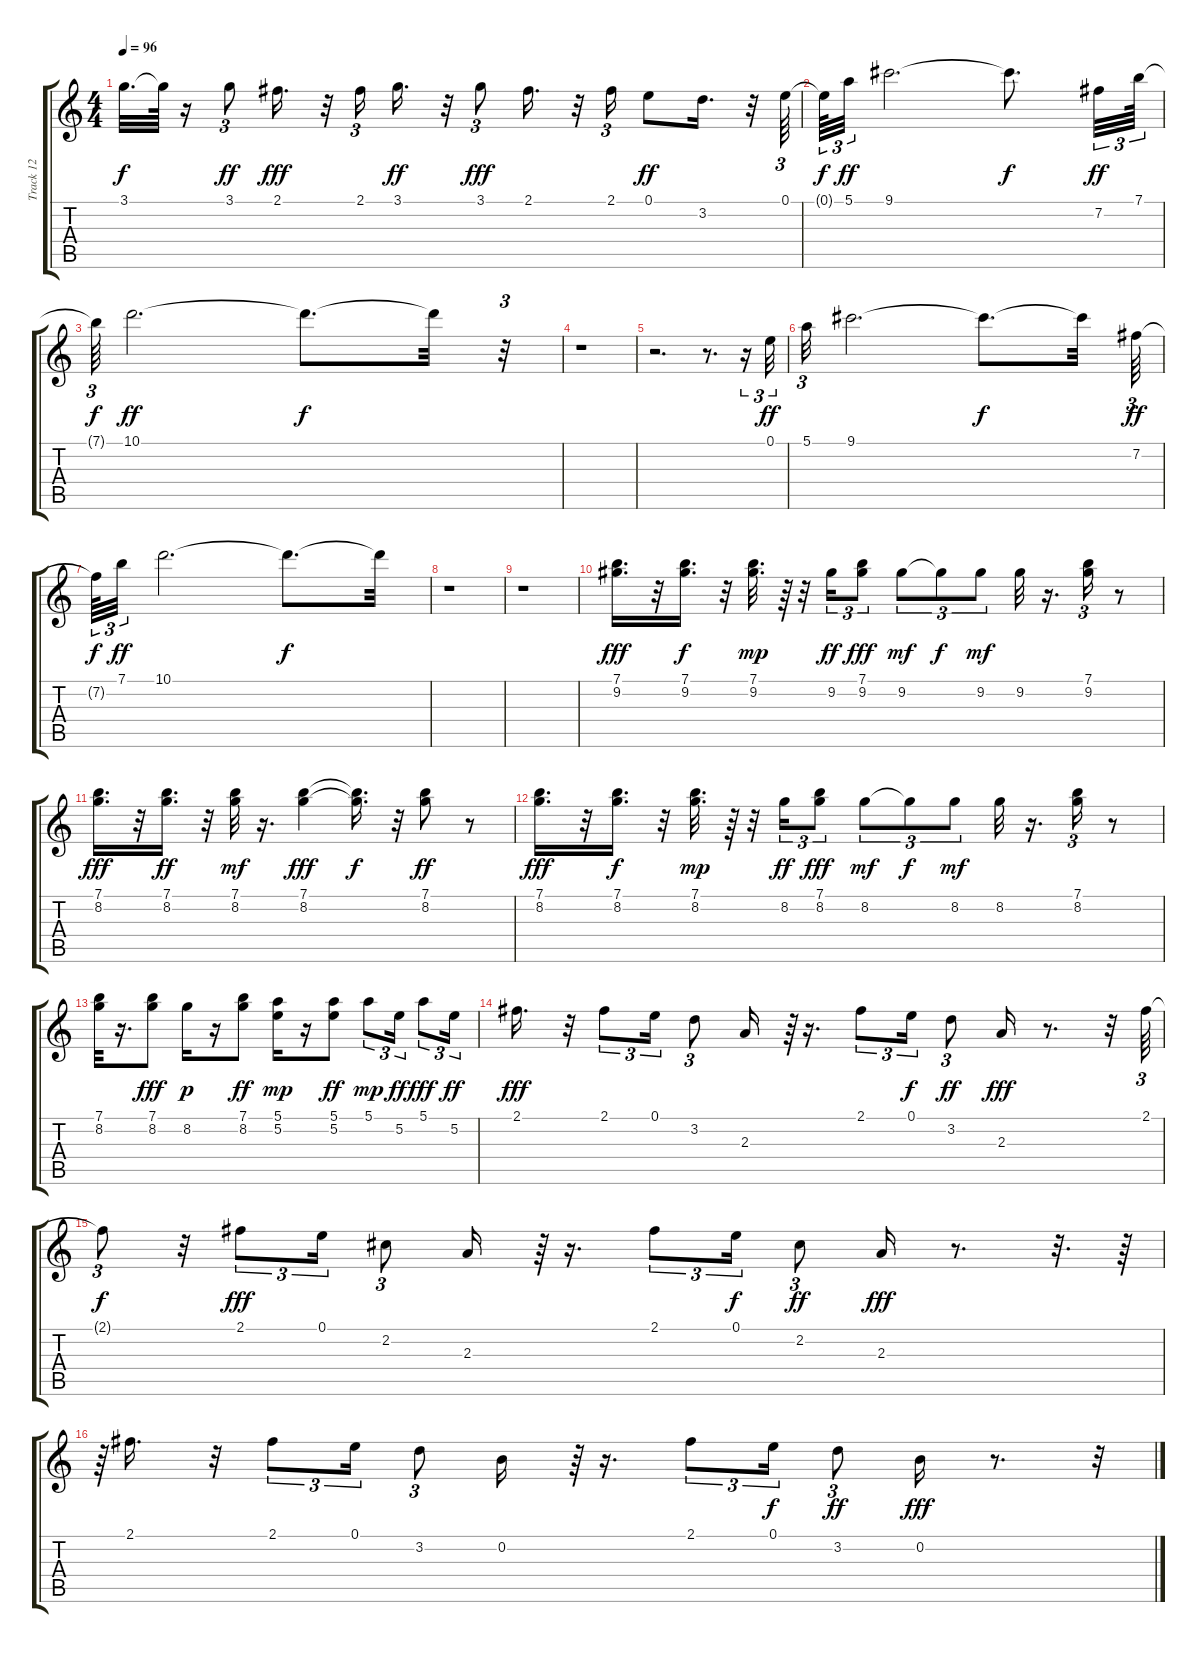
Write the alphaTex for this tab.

\track ("Track 12" "Track 12") {instrument acousticguitarsteel}
\staff {score tabs}
\tuning (E4 B3 G3 D3 A2 E2) {hide}
\ts (4 4)
\tempo 96
\clef g2
\ks c
3.1{t}.32{d dy f} 3.1{t}.64 r.16 3.1.8{tu (3 2) dy ff} 2.1.16{d dy fff} r.32 2.1.16{tu (3 2)} 3.1.16{d dy ff} r.32 3.1.8{tu (3 2) dy fff} 2.1.16{d} r.32 2.1.16{tu (3 2)} 0.1.8{dy ff} 3.2.16{d} r.32 0.1.64{tu (3 2)} |
0.1{t}.64{tu (3 2) dy f} 5.1.32{tu (3 2) dy ff} 9.1.2{d} 9.1{t}.8{d dy f} 7.2.32{tu (3 2) dy ff} 7.1.64{tu (3 2)} |
7.1{t}.64{tu (3 2) dy f} 10.1.2{d dy ff} 10.1{t}.8{d dy f} 10.1{t}.32 r.32{tu (3 2)} |
r.1 |
r.2{d} r.8{d} r.16{tu (3 2)} 0.1.32{tu (3 2) dy ff} |
5.1.32{tu (3 2)} 9.1.2{d} 9.1{t}.8{d dy f} 9.1{t}.32 7.2.64{tu (3 2) dy ff} |
7.2{t}.64{tu (3 2) dy f} 7.1.32{tu (3 2) dy ff} 10.1.2{d} 10.1{t}.8{d dy f} 10.1{t}.32 |
r.1 |
r.1 |
(7.1 9.2).16{d dy fff} r.32 (7.1 9.2).16{d dy f} r.32 (7.1 9.2).32{d dy mp} r.64 r.32 9.2.16{tu (3 2) dy ff} (7.1 9.2).8{tu (3 2) dy fff} 9.2.8{tu (3 2) dy mf} 9.2{t}.8{tu (3 2) dy f} 9.2.8{tu (3 2) dy mf} 9.2.32 r.16{d} (7.1 9.2).16{tu (3 2)} r.8 |
(7.1 8.2).16{d dy fff} r.32 (7.1 8.2).16{d dy ff} r.32 (7.1 8.2).32{dy mf} r.16{d} (7.1 8.2).4{dy fff} (7.1{t} 8.2{t}).16{d dy f} r.32 (7.1 8.2).8{dy ff} r.8 |
(7.1 8.2).16{d dy fff} r.32 (7.1 8.2).16{d dy f} r.32 (7.1 8.2).32{d dy mp} r.64 r.32 8.2.16{tu (3 2) dy ff} (7.1 8.2).8{tu (3 2) dy fff} 8.2.8{tu (3 2) dy mf} 8.2{t}.8{tu (3 2) dy f} 8.2.8{tu (3 2) dy mf} 8.2.32 r.16{d} (7.1 8.2).16{tu (3 2)} r.8 |
(7.1 8.2).32 r.16{d} (7.1 8.2).8{dy fff} 8.2.16{dy p} r.16 (7.1 8.2).8{dy ff} (5.1 5.2).16{dy mp} r.16 (5.1 5.2).8{dy ff} 5.1.8{tu (3 2) dy mp} 5.2.16{tu (3 2) dy ff} 5.1.8{tu (3 2) dy fff} 5.2.16{tu (3 2) dy ff} |
2.1.16{d dy fff} r.32 2.1.8{tu (3 2)} 0.1.16{tu (3 2)} 3.2.8{tu (3 2)} 2.3.16 r.64{tu (3 2)} r.16{d} 2.1.8{tu (3 2)} 0.1.16{tu (3 2) dy f} 3.2.8{tu (3 2) dy ff} 2.3.16{dy fff} r.8{d} r.32 2.1.64{tu (3 2)} |
2.1{t}.8{tu (3 2) dy f} r.32 2.1.8{tu (3 2) dy fff} 0.1.16{tu (3 2)} 2.2.8{tu (3 2)} 2.3.16 r.64{tu (3 2)} r.16{d} 2.1.8{tu (3 2)} 0.1.16{tu (3 2) dy f} 2.2.8{tu (3 2) dy ff} 2.3.16{dy fff} r.8{d} r.32{d} r.64 |
r.64{tu (3 2)} 2.1.16{d} r.32 2.1.8{tu (3 2)} 0.1.16{tu (3 2)} 3.2.8{tu (3 2)} 0.2.16 r.64{tu (3 2)} r.16{d} 2.1.8{tu (3 2)} 0.1.16{tu (3 2) dy f} 3.2.8{tu (3 2) dy ff} 0.2.16{dy fff} r.8{d} r.32
